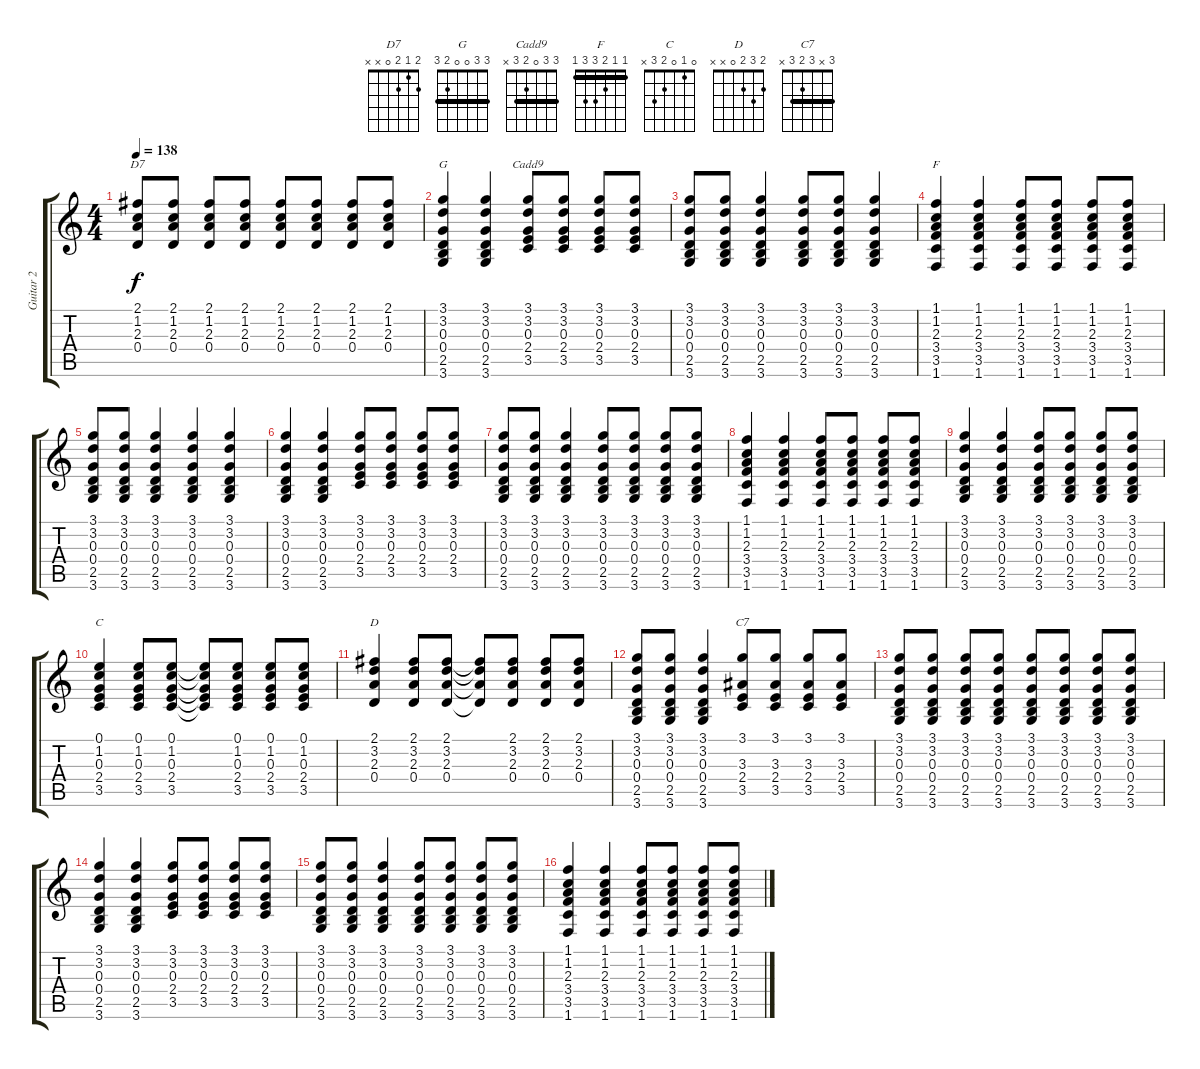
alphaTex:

\track ("Guitar 2" "Guitar 2") {instrument acousticguitarsteel}
\staff {score tabs}
\tuning (E4 B3 G3 D3 A2 E2) {hide}
\chord ("D7" 2 1 2 0 x x)
\chord ("G" 3 3 0 0 2 3) {barre 3}
\chord ("Cadd9" 3 3 0 2 3 x) {barre 3}
\chord ("F" 1 1 2 3 3 1) {barre 1}
\chord ("C" 0 1 0 2 3 x)
\chord ("D" 2 3 2 0 x x)
\chord ("C7" 3 x 3 2 3 x) {barre 3}
\ts (4 4)
\tempo 138
\clef g2
\ks c
(2.1 1.2 2.3 0.4).8{ch "D7" dy f} (2.1 1.2 2.3 0.4).8 (2.1 1.2 2.3 0.4).8 (2.1 1.2 2.3 0.4).8 (2.1 1.2 2.3 0.4).8 (2.1 1.2 2.3 0.4).8 (2.1 1.2 2.3 0.4).8 (2.1 1.2 2.3 0.4).8 |
(3.1 3.2 0.3 0.4 2.5 3.6).4{ch "G"} (3.1 3.2 0.3 0.4 2.5 3.6).4 (3.1 3.2 0.3 2.4 3.5).8{ch "Cadd9"} (3.1 3.2 0.3 2.4 3.5).8 (3.1 3.2 0.3 2.4 3.5).8 (3.1 3.2 0.3 2.4 3.5).8 |
(3.1 3.2 0.3 0.4 2.5 3.6).8 (3.1 3.2 0.3 0.4 2.5 3.6).8 (3.1 3.2 0.3 0.4 2.5 3.6).4 (3.1 3.2 0.3 0.4 2.5 3.6).8 (3.1 3.2 0.3 0.4 2.5 3.6).8 (3.1 3.2 0.3 0.4 2.5 3.6).4 |
(1.1 1.2 2.3 3.4 3.5 1.6).4{ch "F"} (1.1 1.2 2.3 3.4 3.5 1.6).4 (1.1 1.2 2.3 3.4 3.5 1.6).8 (1.1 1.2 2.3 3.4 3.5 1.6).8 (1.1 1.2 2.3 3.4 3.5 1.6).8 (1.1 1.2 2.3 3.4 3.5 1.6).8 |
(3.1 3.2 0.3 0.4 2.5 3.6).8 (3.1 3.2 0.3 0.4 2.5 3.6).8 (3.1 3.2 0.3 0.4 2.5 3.6).4 (3.1 3.2 0.3 0.4 2.5 3.6).4 (3.1 3.2 0.3 0.4 2.5 3.6).4 |
(3.1 3.2 0.3 0.4 2.5 3.6).4 (3.1 3.2 0.3 0.4 2.5 3.6).4 (3.1 3.2 0.3 2.4 3.5).8 (3.1 3.2 0.3 2.4 3.5).8 (3.1 3.2 0.3 2.4 3.5).8 (3.1 3.2 0.3 2.4 3.5).8 |
(3.1 3.2 0.3 0.4 2.5 3.6).8 (3.1 3.2 0.3 0.4 2.5 3.6).8 (3.1 3.2 0.3 0.4 2.5 3.6).4 (3.1 3.2 0.3 0.4 2.5 3.6).8 (3.1 3.2 0.3 0.4 2.5 3.6).8 (3.1 3.2 0.3 0.4 2.5 3.6).8 (3.1 3.2 0.3 0.4 2.5 3.6).8 |
(1.1 1.2 2.3 3.4 3.5 1.6).4 (1.1 1.2 2.3 3.4 3.5 1.6).4 (1.1 1.2 2.3 3.4 3.5 1.6).8 (1.1 1.2 2.3 3.4 3.5 1.6).8 (1.1 1.2 2.3 3.4 3.5 1.6).8 (1.1 1.2 2.3 3.4 3.5 1.6).8 |
(3.1 3.2 0.3 0.4 2.5 3.6).4 (3.1 3.2 0.3 0.4 2.5 3.6).4 (3.1 3.2 0.3 0.4 2.5 3.6).8 (3.1 3.2 0.3 0.4 2.5 3.6).8 (3.1 3.2 0.3 0.4 2.5 3.6).8 (3.1 3.2 0.3 0.4 2.5 3.6).8 |
(0.1 1.2 0.3 2.4 3.5).4{ch "C"} (0.1 1.2 0.3 2.4 3.5).8 (0.1 1.2 0.3 2.4 3.5).8 (0.1{t} 1.2{t} 0.3{t} 2.4{t} 3.5{t}).8 (0.1 1.2 0.3 2.4 3.5).8 (0.1 1.2 0.3 2.4 3.5).8 (0.1 1.2 0.3 2.4 3.5).8 |
(2.1 3.2 2.3 0.4).4{ch "D"} (2.1 3.2 2.3 0.4).8 (2.1 3.2 2.3 0.4).8 (2.1{t} 3.2{t} 2.3{t} 0.4{t}).8 (2.1 3.2 2.3 0.4).8 (2.1 3.2 2.3 0.4).8 (2.1 3.2 2.3 0.4).8 |
(3.1 3.2 0.3 0.4 2.5 3.6).8 (3.1 3.2 0.3 0.4 2.5 3.6).8 (3.1 3.2 0.3 0.4 2.5 3.6).4 (3.1 3.3 2.4 3.5).8{ch "C7"} (3.1 3.3 2.4 3.5).8 (3.1 3.3 2.4 3.5).8 (3.1 3.3 2.4 3.5).8 |
(3.1 3.2 0.3 0.4 2.5 3.6).8 (3.1 3.2 0.3 0.4 2.5 3.6).8 (3.1 3.2 0.3 0.4 2.5 3.6).8 (3.1 3.2 0.3 0.4 2.5 3.6).8 (3.1 3.2 0.3 0.4 2.5 3.6).8 (3.1 3.2 0.3 0.4 2.5 3.6).8 (3.1 3.2 0.3 0.4 2.5 3.6).8 (3.1 3.2 0.3 0.4 2.5 3.6).8 |
(3.1 3.2 0.3 0.4 2.5 3.6).4 (3.1 3.2 0.3 0.4 2.5 3.6).4 (3.1 3.2 0.3 2.4 3.5).8 (3.1 3.2 0.3 2.4 3.5).8 (3.1 3.2 0.3 2.4 3.5).8 (3.1 3.2 0.3 2.4 3.5).8 |
(3.1 3.2 0.3 0.4 2.5 3.6).8 (3.1 3.2 0.3 0.4 2.5 3.6).8 (3.1 3.2 0.3 0.4 2.5 3.6).4 (3.1 3.2 0.3 0.4 2.5 3.6).8 (3.1 3.2 0.3 0.4 2.5 3.6).8 (3.1 3.2 0.3 0.4 2.5 3.6).8 (3.1 3.2 0.3 0.4 2.5 3.6).8 |
(1.1 1.2 2.3 3.4 3.5 1.6).4 (1.1 1.2 2.3 3.4 3.5 1.6).4 (1.1 1.2 2.3 3.4 3.5 1.6).8 (1.1 1.2 2.3 3.4 3.5 1.6).8 (1.1 1.2 2.3 3.4 3.5 1.6).8 (1.1 1.2 2.3 3.4 3.5 1.6).8
